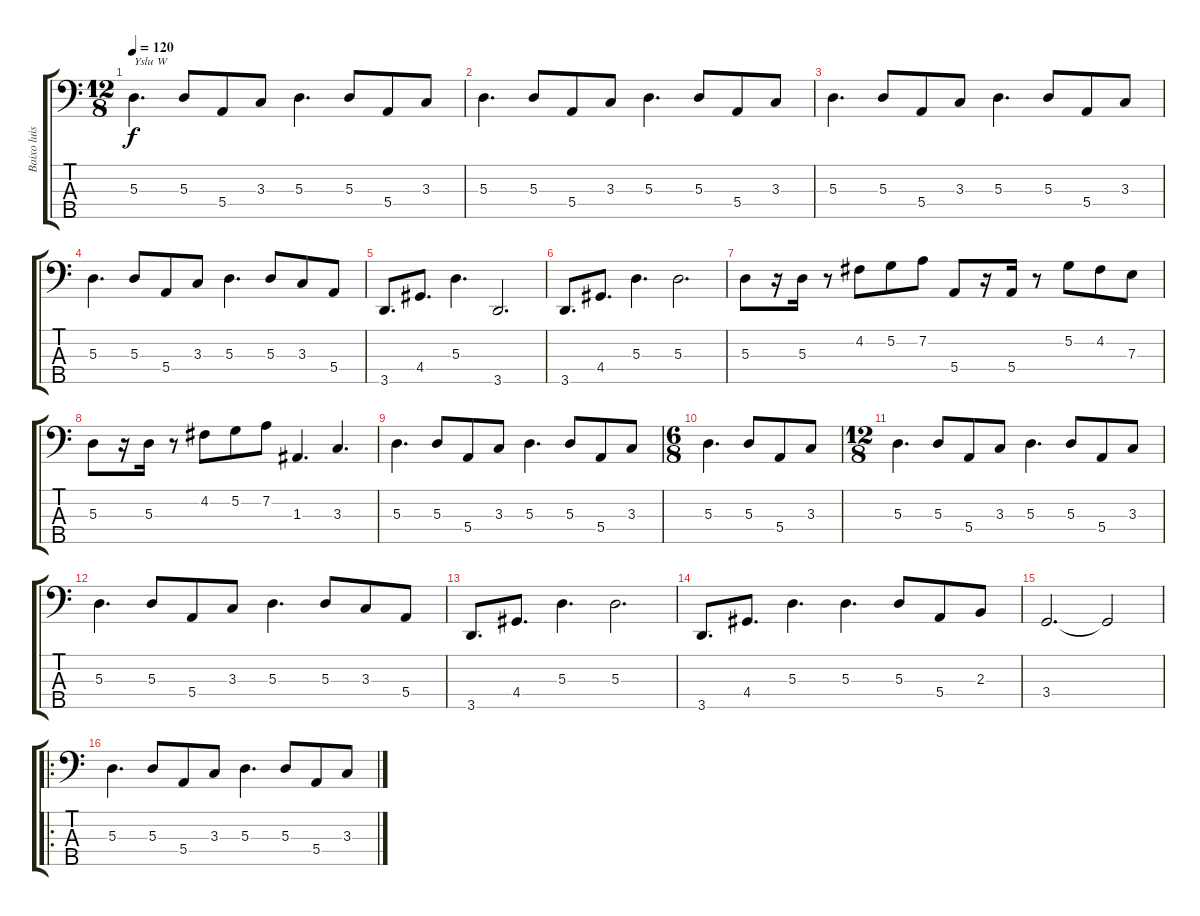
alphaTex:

\track ("Baixo luis" "Baixo luis") {instrument electricbassfinger}
\staff {score tabs}
\tuning (G2 D2 A1 E1 B0) {hide}
\ts (12 8)
\tempo 120
\clef f4
\ks c
5.3.4{d txt "Yslu W" dy f instrument electricbassfinger} 5.3.8 5.4.8 3.3.8 5.3.4{d} 5.3.8 5.4.8 3.3.8 |
5.3.4{d} 5.3.8 5.4.8 3.3.8 5.3.4{d} 5.3.8 5.4.8 3.3.8 |
5.3.4{d} 5.3.8 5.4.8 3.3.8 5.3.4{d} 5.3.8 5.4.8 3.3.8 |
5.3.4{d} 5.3.8 5.4.8 3.3.8 5.3.4{d} 5.3.8 3.3.8 5.4.8 |
3.5.8{d} 4.4.8{d} 5.3.4{d} 3.5.2{d} |
3.5.8{d} 4.4.8{d} 5.3.4{d} 5.3.2{d} |
5.3.8 r.16 5.3.16 r.8 4.2.8 5.2.8 7.2.8 5.4.8 r.16 5.4.16 r.8 5.2.8 4.2.8 7.3.8 |
5.3.8 r.16 5.3.16 r.8 4.2.8 5.2.8 7.2.8 1.3.4{d} 3.3.4{d} |
5.3.4{d} 5.3.8 5.4.8 3.3.8 5.3.4{d} 5.3.8 5.4.8 3.3.8 |
\ts (6 8)
5.3.4{d} 5.3.8 5.4.8 3.3.8 |
\ts (12 8)
5.3.4{d} 5.3.8 5.4.8 3.3.8 5.3.4{d} 5.3.8 5.4.8 3.3.8 |
5.3.4{d} 5.3.8 5.4.8 3.3.8 5.3.4{d} 5.3.8 3.3.8 5.4.8 |
3.5.8{d} 4.4.8{d} 5.3.4{d} 5.3.2{d} |
3.5.8{d} 4.4.8{d} 5.3.4{d} 5.3.4{d} 5.3.8 5.4.8 2.3.8 |
3.4.2{d} 3.4{t}.2 |
\ro
5.3.4{d} 5.3.8 5.4.8 3.3.8 5.3.4{d} 5.3.8 5.4.8 3.3.8
